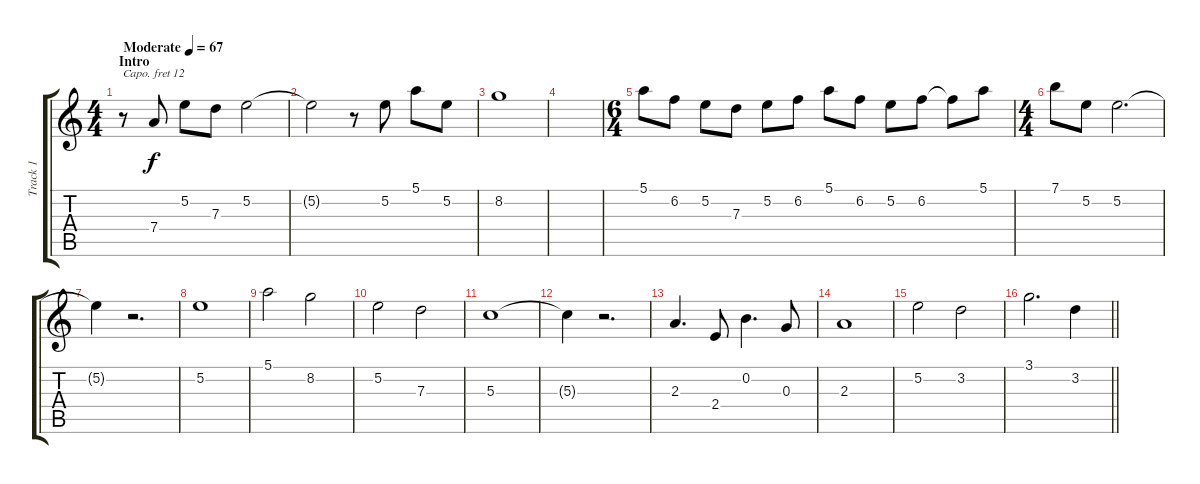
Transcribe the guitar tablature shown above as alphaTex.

\track ("Track 1" "Track 1") {instrument flute}
\staff {score tabs}
\capo 12
\tuning (E4 B3 G3 D3 A2 E2) {hide}
\ts (4 4)
\section ("" "Intro")
\tempo (67 "Moderate")
\clef g2
\ks c
r.8{dy f instrument flute} 7.4.8 5.2.8 7.3.8 5.2.2 |
5.2{t}.2 r.8 5.2.8 5.1.8 5.2.8 |
8.2.1 |
|
\ts (6 4)
5.1.8 6.2.8 5.2.8 7.3.8 5.2.8 6.2.8 5.1.8 6.2.8 5.2.8 6.2.8 6.2{t}.8 5.1.8 |
\ts (4 4)
7.1.8 5.2.8 5.2.2{d} |
5.2{t}.4 r.2{d} |
5.2.1 |
5.1.2 8.2.2 |
5.2.2 7.3.2 |
5.3.1 |
5.3{t}.4 r.2{d} |
2.3.4{d} 2.4.8 0.2.4{d} 0.3.8 |
2.3.1 |
5.2.2 3.2.2 |
\barLineRight lightlight
3.1.2{d} 3.2.4
